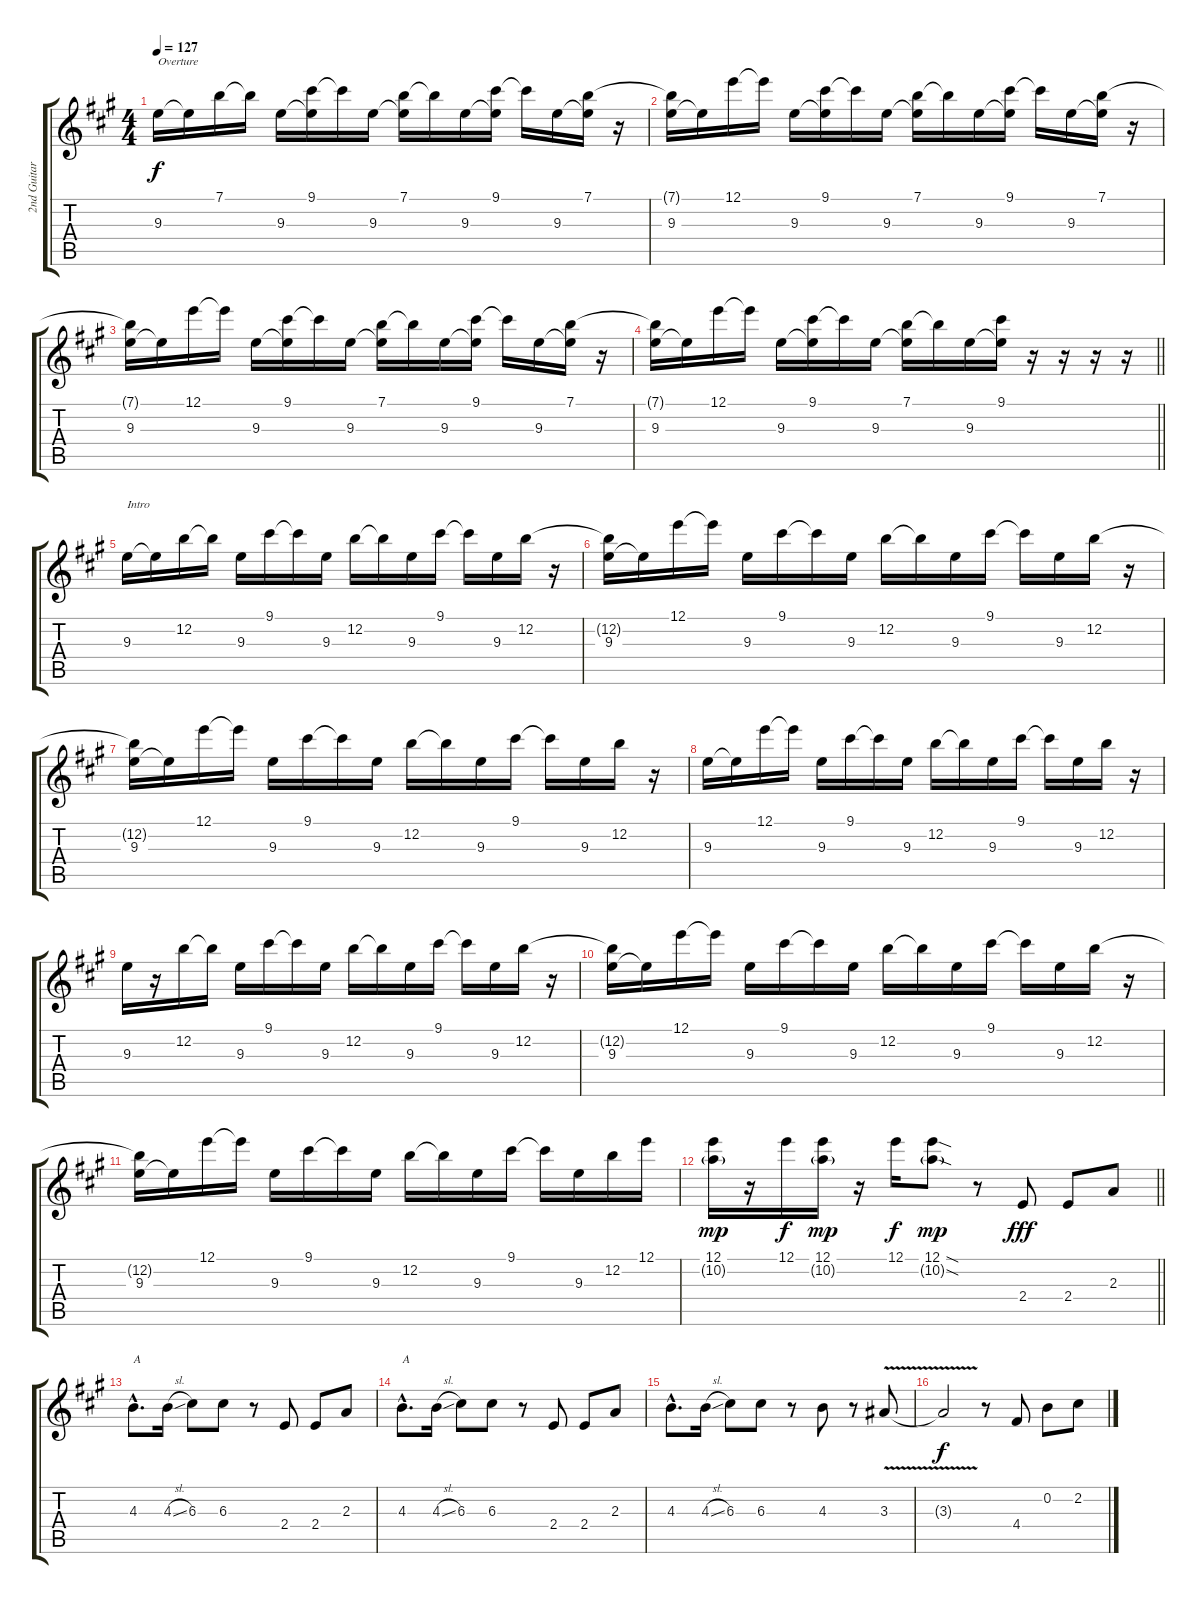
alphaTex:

\track ("2nd Guitar" "2nd Guitar") {instrument acousticguitarsteel}
\staff {score tabs}
\tuning (E4 B3 G3 D3 A2 E2) {hide}
\ts (4 4)
\tempo 127
\clef g2
\ks a
9.3.16{txt "Overture" dy f volume 16 instrument acousticguitarsteel} 9.3{t}.16 7.1.16 7.1{t}.16 9.3.16 (9.1 9.3{t}).16 9.1{t}.16 9.3.16 (7.1 9.3{t}).16 7.1{t}.16 9.3.16 (9.1 9.3{t}).16 9.1{t}.16 9.3.16 (7.1 9.3{t}).16 r.16 |
(7.1{t} 9.3).16 9.3{t}.16 12.1.16 12.1{t}.16 9.3.16 (9.1 9.3{t}).16 9.1{t}.16 9.3.16 (7.1 9.3{t}).16 7.1{t}.16 9.3.16 (9.1 9.3{t}).16 9.1{t}.16 9.3.16 (7.1 9.3{t}).16 r.16 |
(7.1{t} 9.3).16 9.3{t}.16 12.1.16 12.1{t}.16 9.3.16 (9.1 9.3{t}).16 9.1{t}.16 9.3.16 (7.1 9.3{t}).16 7.1{t}.16 9.3.16 (9.1 9.3{t}).16 9.1{t}.16 9.3.16 (7.1 9.3{t}).16 r.16 |
\barLineRight lightlight
(7.1{t} 9.3).16 9.3{t}.16 12.1.16 12.1{t}.16 9.3.16 (9.1 9.3{t}).16 9.1{t}.16 9.3.16 (7.1 9.3{t}).16 7.1{t}.16 9.3.16 (9.1 9.3{t}).16 r.16 r.16 r.16 r.16 |
9.3.16{txt "Intro" volume 16} 9.3{t}.16 12.2.16 12.2{t}.16 9.3.16 9.1.16 9.1{t}.16 9.3.16 12.2.16 12.2{t}.16 9.3.16 9.1.16 9.1{t}.16 9.3.16 12.2.16 r.16 |
(12.2{t} 9.3).16 9.3{t}.16 12.1.16 12.1{t}.16 9.3.16 9.1.16 9.1{t}.16 9.3.16 12.2.16 12.2{t}.16 9.3.16 9.1.16 9.1{t}.16 9.3.16 12.2.16 r.16 |
(12.2{t} 9.3).16 9.3{t}.16 12.1.16 12.1{t}.16 9.3.16 9.1.16 9.1{t}.16 9.3.16 12.2.16 12.2{t}.16 9.3.16 9.1.16 9.1{t}.16 9.3.16 12.2.16 r.16 |
9.3.16 9.3{t}.16 12.1.16 12.1{t}.16 9.3.16 9.1.16 9.1{t}.16 9.3.16 12.2.16 12.2{t}.16 9.3.16 9.1.16 9.1{t}.16 9.3.16 12.2.16 r.16 |
9.3.16 r.16 12.2.16 12.2{t}.16 9.3.16 9.1.16 9.1{t}.16 9.3.16 12.2.16 12.2{t}.16 9.3.16 9.1.16 9.1{t}.16 9.3.16 12.2.16 r.16 |
(12.2{t} 9.3).16 9.3{t}.16 12.1.16 12.1{t}.16 9.3.16 9.1.16 9.1{t}.16 9.3.16 12.2.16 12.2{t}.16 9.3.16 9.1.16 9.1{t}.16 9.3.16 12.2.16 r.16 |
(12.2{t} 9.3).16 9.3{t}.16 12.1.16 12.1{t}.16 9.3.16 9.1.16 9.1{t}.16 9.3.16 12.2.16 12.2{t}.16 9.3.16 9.1.16 9.1{t}.16 9.3.16 12.2.16 12.1.16 |
\barLineRight lightlight
(12.1 10.2{g}).16{dy mp} r.16 12.1.16{dy f} (12.1 10.2{g}).16{dy mp} r.16 12.1.16{dy f} (12.1{sod} 10.2{sod g}).8{dy mp} r.8 2.4.8{dy fff} 2.4.8 2.3.8 |
4.3{hac}.8{d txt "A"} 4.3{sl}.16 6.3.8 6.3.8 r.8 2.4.8 2.4.8 2.3.8 |
4.3{hac}.8{d txt "A"} 4.3{sl}.16 6.3.8 6.3.8 r.8 2.4.8 2.4.8 2.3.8 |
4.3{hac}.8{d} 4.3{sl}.16 6.3.8 6.3.8 r.8 4.3.8 r.8 3.3{v}.8 |
3.3{t}.2{dy f} r.8 4.4.8 0.2.8 2.2.8
